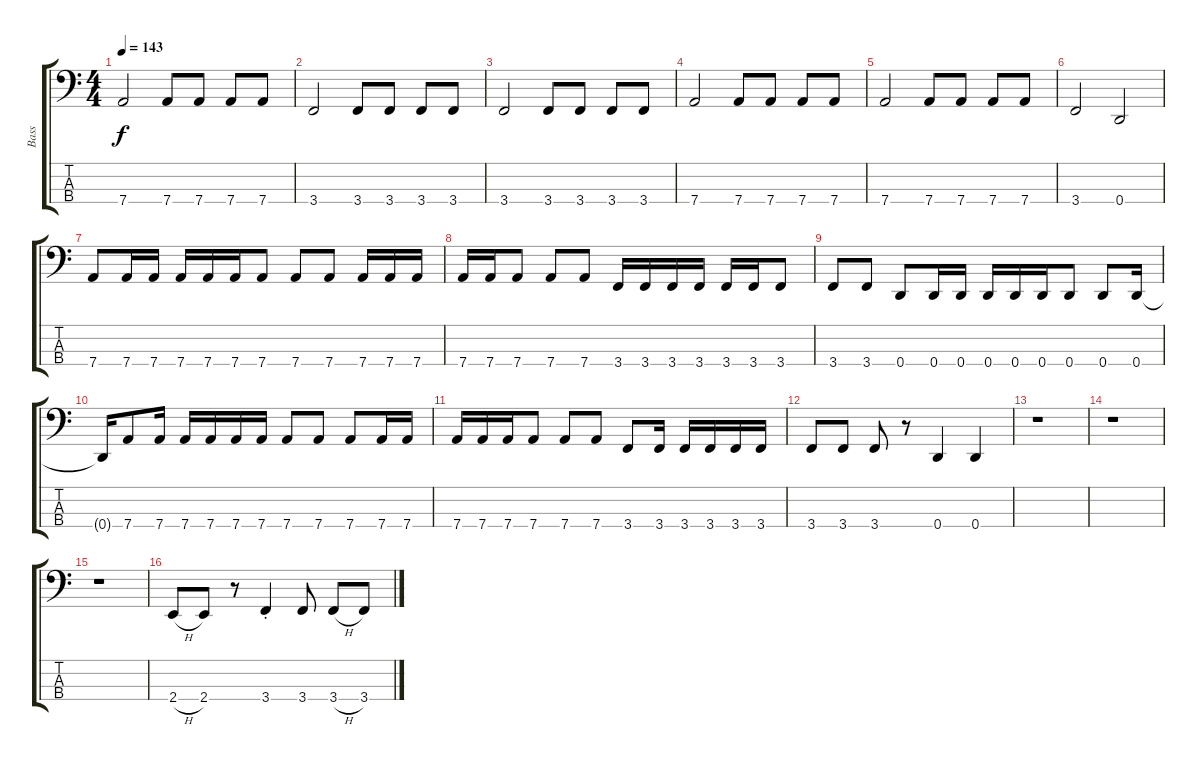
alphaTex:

\track ("Bass" "Bass") {instrument electricbassfinger}
\staff {score tabs}
\tuning (G2 D2 A1 D1) {hide}
\ts (4 4)
\tempo 143
\clef f4
\ks c
7.4.2{dy f} 7.4.8 7.4.8 7.4.8 7.4.8 |
3.4.2 3.4.8 3.4.8 3.4.8 3.4.8 |
3.4.2 3.4.8 3.4.8 3.4.8 3.4.8 |
7.4.2 7.4.8 7.4.8 7.4.8 7.4.8 |
7.4.2 7.4.8 7.4.8 7.4.8 7.4.8 |
3.4.2 0.4.2 |
7.4.8 7.4.16 7.4.16 7.4.16 7.4.16 7.4.16 7.4.8 7.4.8 7.4.8 7.4.16 7.4.16 7.4.16 |
7.4.16 7.4.16 7.4.8 7.4.8 7.4.8 3.4.16 3.4.16 3.4.16 3.4.16 3.4.16 3.4.16 3.4.8 |
3.4.8 3.4.8 0.4.8 0.4.16 0.4.16 0.4.16 0.4.16 0.4.16 0.4.8 0.4.8 0.4.16 |
0.4{t}.16 7.4.8 7.4.16 7.4.16 7.4.16 7.4.16 7.4.16 7.4.8 7.4.8 7.4.8 7.4.16 7.4.16 |
7.4.16 7.4.16 7.4.16 7.4.8 7.4.8 7.4.8 3.4.8 3.4.16 3.4.16 3.4.16 3.4.16 3.4.16 |
3.4.8 3.4.8 3.4.8 r.8 0.4.4 0.4.4 |
r.1 |
r.1 |
r.1 |
2.4{h}.8 2.4.8 r.8 3.4{st}.4 3.4.8 3.4{h}.8 3.4.8
